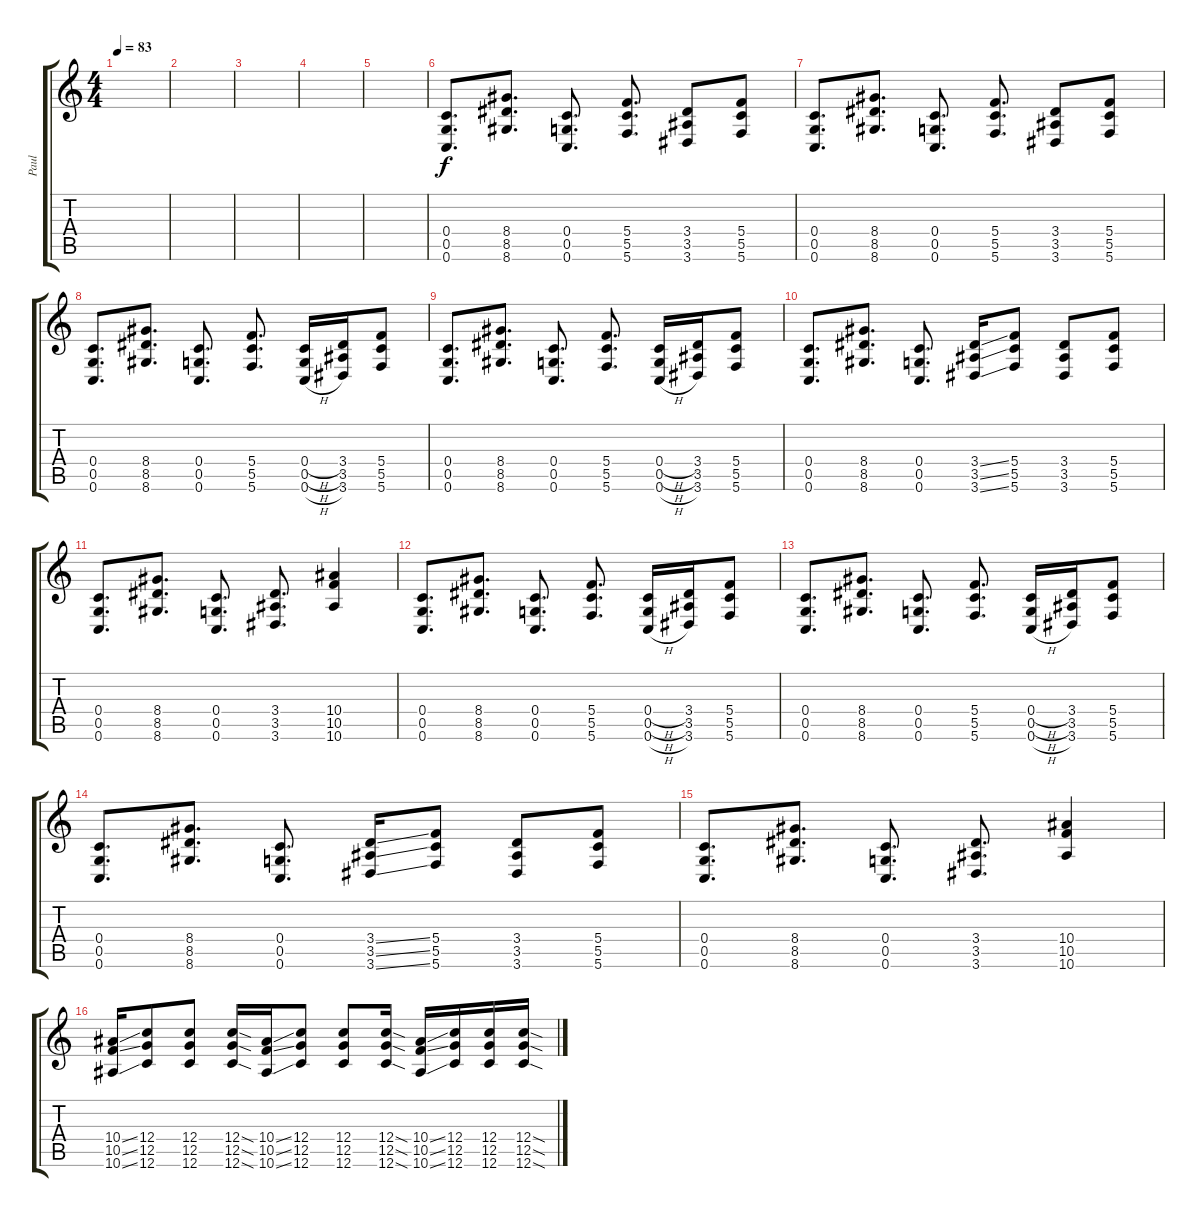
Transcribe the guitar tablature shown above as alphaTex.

\track ("Paul" "Paul") {instrument overdrivenguitar}
\staff {score tabs}
\tuning (D4 A3 F3 C3 G2 C2) {hide}
\ts (4 4)
\tempo 83
\clef g2
\ks c
|
|
|
|
|
(0.4 0.5 0.6).8{d volume 10 instrument electricguitarclean} (8.4 8.5 8.6).8{d} (0.4 0.5 0.6).8{d} (5.4 5.5 5.6).8{d} (3.4 3.5 3.6).8 (5.4 5.5 5.6).8 |
(0.4 0.5 0.6).8{d volume 10 instrument electricguitarclean} (8.4 8.5 8.6).8{d} (0.4 0.5 0.6).8{d} (5.4 5.5 5.6).8{d} (3.4 3.5 3.6).8 (5.4 5.5 5.6).8 |
(0.4 0.5 0.6).8{d volume 14 instrument overdrivenguitar} (8.4 8.5 8.6).8{d} (0.4 0.5 0.6).8{d} (5.4 5.5 5.6).8{d} (0.4{h} 0.5{h} 0.6{h}).16 (3.4 3.5 3.6).16 (5.4 5.5 5.6).8 |
(0.4 0.5 0.6).8{d} (8.4 8.5 8.6).8{d} (0.4 0.5 0.6).8{d} (5.4 5.5 5.6).8{d} (0.4{h} 0.5{h} 0.6{h}).16 (3.4 3.5 3.6).16 (5.4 5.5 5.6).8 |
(0.4 0.5 0.6).8{d} (8.4 8.5 8.6).8{d} (0.4 0.5 0.6).8{d} (3.4{ss} 3.5{ss} 3.6{ss}).16 (5.4 5.5 5.6).8 (3.4 3.5 3.6).8 (5.4 5.5 5.6).8 |
(0.4 0.5 0.6).8{d} (8.4 8.5 8.6).8{d} (0.4 0.5 0.6).8{d} (3.4 3.5 3.6).8{d} (10.4 10.5 10.6).4 |
(0.4 0.5 0.6).8{d volume 14 instrument overdrivenguitar} (8.4 8.5 8.6).8{d} (0.4 0.5 0.6).8{d} (5.4 5.5 5.6).8{d} (0.4{h} 0.5{h} 0.6{h}).16 (3.4 3.5 3.6).16 (5.4 5.5 5.6).8 |
(0.4 0.5 0.6).8{d} (8.4 8.5 8.6).8{d} (0.4 0.5 0.6).8{d} (5.4 5.5 5.6).8{d} (0.4{h} 0.5{h} 0.6{h}).16 (3.4 3.5 3.6).16 (5.4 5.5 5.6).8 |
(0.4 0.5 0.6).8{d} (8.4 8.5 8.6).8{d} (0.4 0.5 0.6).8{d} (3.4{ss} 3.5{ss} 3.6{ss}).16 (5.4 5.5 5.6).8 (3.4 3.5 3.6).8 (5.4 5.5 5.6).8 |
(0.4 0.5 0.6).8{d} (8.4 8.5 8.6).8{d} (0.4 0.5 0.6).8{d} (3.4 3.5 3.6).8{d} (10.4 10.5 10.6).4 |
(10.4{ss} 10.5{ss} 10.6{ss}).16 (12.4 12.5 12.6).8 (12.4 12.5 12.6).8 (12.4{sod} 12.5{sod} 12.6{sod}).16 (10.4{ss} 10.5{ss} 10.6{ss}).16 (12.4 12.5 12.6).8 (12.4 12.5 12.6).8 (12.4{sod} 12.5{sod} 12.6{sod}).16 (10.4{ss} 10.5{ss} 10.6{ss}).16 (12.4 12.5 12.6).16 (12.4 12.5 12.6).16 (12.4{sod} 12.5{sod} 12.6{sod}).16
